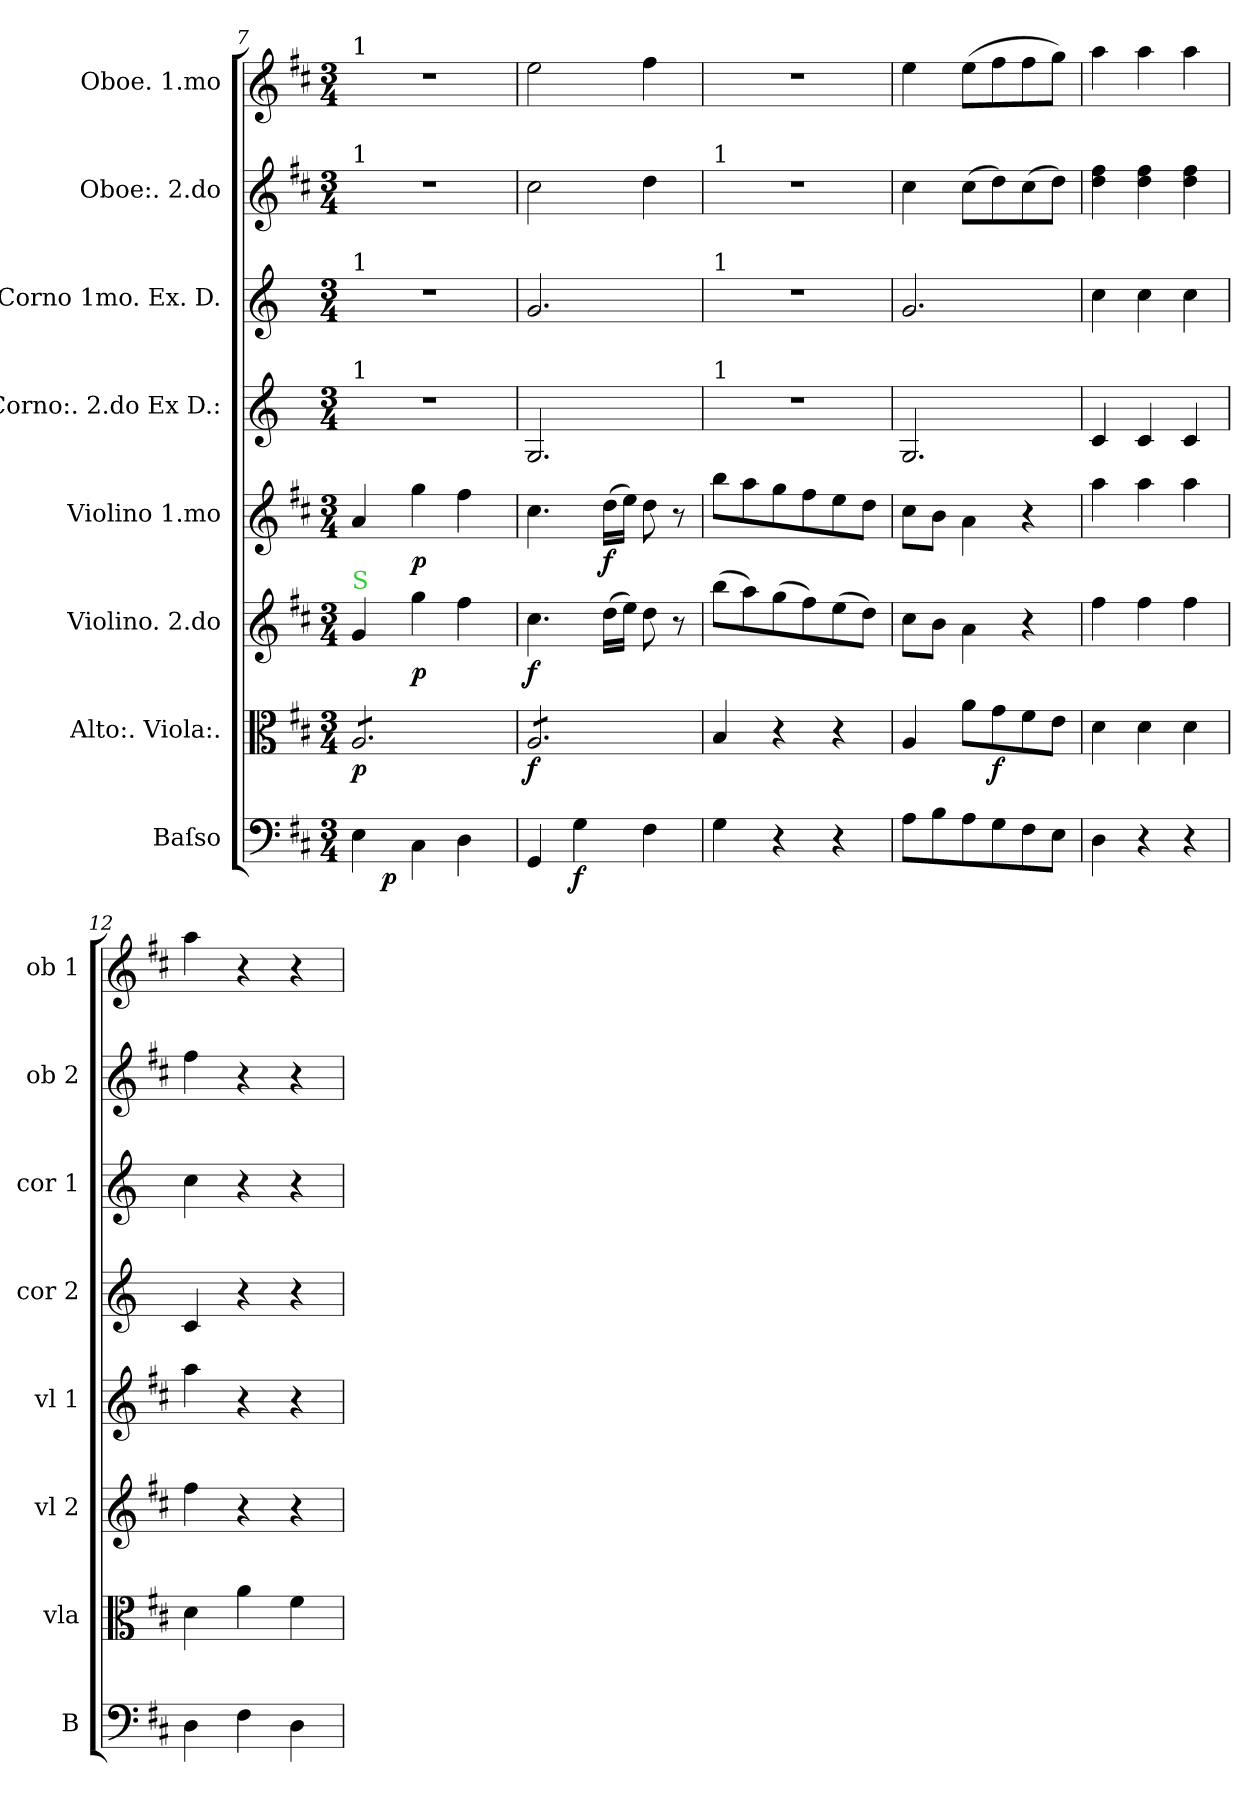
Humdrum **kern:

**kern	**dynam	**kern	**dynam	**kern	**dynam	**kern	**dynam	**kern	**kern	**kern	**kern
*part8	*part8	*part7	*part7	*part6	*part6	*part5	*part5	*part4	*part3	*part2	*part1
*staff8	*staff8	*staff7	*staff7	*staff6	*staff6	*staff5	*staff5	*staff4	*staff3	*staff2	*staff1
*I"Baſso	*	*I"Alto:. Viola:.	*	*I"Violino. 2.do	*	*I"Violino 1.mo	*	*I"Corno:. 2.do Ex D.:	*I"Corno 1mo. Ex. D.	*I"Oboe:. 2.do	*I"Oboe. 1.mo
*I'B	*	*I'vla	*	*I'vl 2	*	*I'vl 1	*	*I'cor 2	*I'cor 1	*I'ob 2	*I'ob 1
*clefF4	*	*clefC3	*	*clefG2	*	*clefG2	*	*clefG2	*clefG2	*clefG2	*clefG2
*	*	*	*	*	*	*	*	*ITrd6c10	*ITrd6c10	*	*
*k[f#c#]	*	*k[f#c#]	*	*k[f#c#]	*	*k[f#c#]	*	*k[f#c#]	*k[f#c#]	*k[f#c#]	*k[f#c#]
*D:	*	*D:	*	*D:	*	*D:	*	*	*	*D:	*D:
*M3/4	*	*M3/4	*	*M3/4	*	*M3/4	*	*M3/4	*M3/4	*M3/4	*M3/4
=7	=7	=7	=7	=7	=7	=7	=7	=7	=7	=7	=7
*^	*	*	*	*	*	*	*	*	*	*	*
!	!	!	!	!	!	!	!	!	!	!	!	!LO:TX:a:t=1
!	!	!	!	!	!	!	!	!	!	!	!LO:TX:a:t=1	!
!	!	!	!	!	!	!	!	!	!	!LO:TX:a:t=1	!	!
!	!	!	!	!	!	!	!	!	!LO:TX:a:t=1	!	!	!
!	!	!	!	!	!LO:TX:a:color=limegreen:t=S	!	!	!	!	!	!	!
*	*	*	*tremolo	*	*	*	*	*	*	*	*	*
4E\	8ryy	.	8A/L	p	4g/	.	4a/	.	2.r	2.r	2.r	2.r
.	2ryy	p	8A/	.	.	.	.	.	.	.	.	.
4C#\	.	.	8A/	.	4gg\	p	4gg\	p	.	.	.	.
.	.	.	8A/	.	.	.	.	.	.	.	.	.
4D\	.	.	8A/	.	4ff#\	.	4ff#\	.	.	.	.	.
.	8ryy	.	8A/J	.	.	.	.	.	.	.	.	.
=8	=8	=8	=8	=8	=8	=8	=8	=8	=8	=8	=8	=8
!LO:TX:a:color=limegreen:t=S	!	!	!	!	!	!	!	!	!	!	!	!
*v	*v	*	*	*	*	*	*	*	*	*	*	*
4GG/	.	8A/L	f	4.cc#\	f	4.cc#\	.	2.AA/	2.A/	2cc#\	2ee\
.	.	8A/	.	.	.	.	.	.	.	.	.
4G\	f	8A/	.	.	.	.	.	.	.	.	.
.	.	8A/	.	(16dd\LL	.	(16dd\LL	f	.	.	.	.
.	.	.	.	16ee\JJ)	.	16ee\JJ)	.	.	.	.	.
4F#\	.	8A/	.	8dd\	.	8dd\	.	.	.	4dd\	4ff#\
.	.	8A/J	.	8r	.	8r	.	.	.	.	.
*	*	*Xtremolo	*	*	*	*	*	*	*	*	*
=9	=9	=9	=9	=9	=9	=9	=9	=9	=9	=9	=9
!	!	!	!	!	!	!	!	!	!	!LO:TX:a:t=1	!
!	!	!	!	!	!	!	!	!	!LO:TX:a:t=1	!	!
!	!	!	!	!	!	!	!	!LO:TX:a:t=1	!	!	!
4G\	.	4B/	.	(8bb\L	.	8bb\L	.	2.r	2.r	2.r	2.r
.	.	.	.	8aa\)	.	8aa\	.	.	.	.	.
4r	.	4r	.	(8gg\	.	8gg\	.	.	.	.	.
.	.	.	.	8ff#\)	.	8ff#\	.	.	.	.	.
4r	.	4r	.	(8ee\	.	8ee\	.	.	.	.	.
.	.	.	.	8dd\J)	.	8dd\J	.	.	.	.	.
=10	=10	=10	=10	=10	=10	=10	=10	=10	=10	=10	=10
8A\L	.	4A/	.	8cc#\L	.	8cc#\L	.	2.AA/	2.A/	4cc#\	4ee\
8B\	.	.	.	8b\J	.	8b\J	.	.	.	.	.
8A\	.	8a\L	.	4a\	.	4a\	.	.	.	(8cc#\L	(8ee\L
8G\	.	8g\	f	.	.	.	.	.	.	8dd\)	8ff#\
8F#\	.	8f#\	.	4r	.	4r	.	.	.	(8cc#\	8ff#\
8E\J	.	8e\J	.	.	.	.	.	.	.	8dd\J)	8gg\J)
=11	=11	=11	=11	=11	=11	=11	=11	=11	=11	=11	=11
4D\	.	4d\	.	4ff#\	.	4aa\	.	4D/	4d\	4dd\ 4ff#\	4aa\
4r	.	4d\	.	4ff#\	.	4aa\	.	4D/	4d\	4dd\ 4ff#\	4aa\
4r	.	4d\	.	4ff#\	.	4aa\	.	4D/	4d\	4dd\ 4ff#\	4aa\
=12	=12	=12	=12	=12	=12	=12	=12	=12	=12	=12	=12
4D\	.	4d\	.	4ff#\	.	4aa\	.	4D/	4d\	4ff#\	4aa\
4F#\	.	4a\	.	4r	.	4r	.	4r	4r	4r	4r
4D\	.	4f#\	.	4r	.	4r	.	4r	4r	4r	4r
=	=	=	=	=	=	=	=	=	=	=	=
*-	*-	*-	*-	*-	*-	*-	*-	*-	*-	*-	*-
